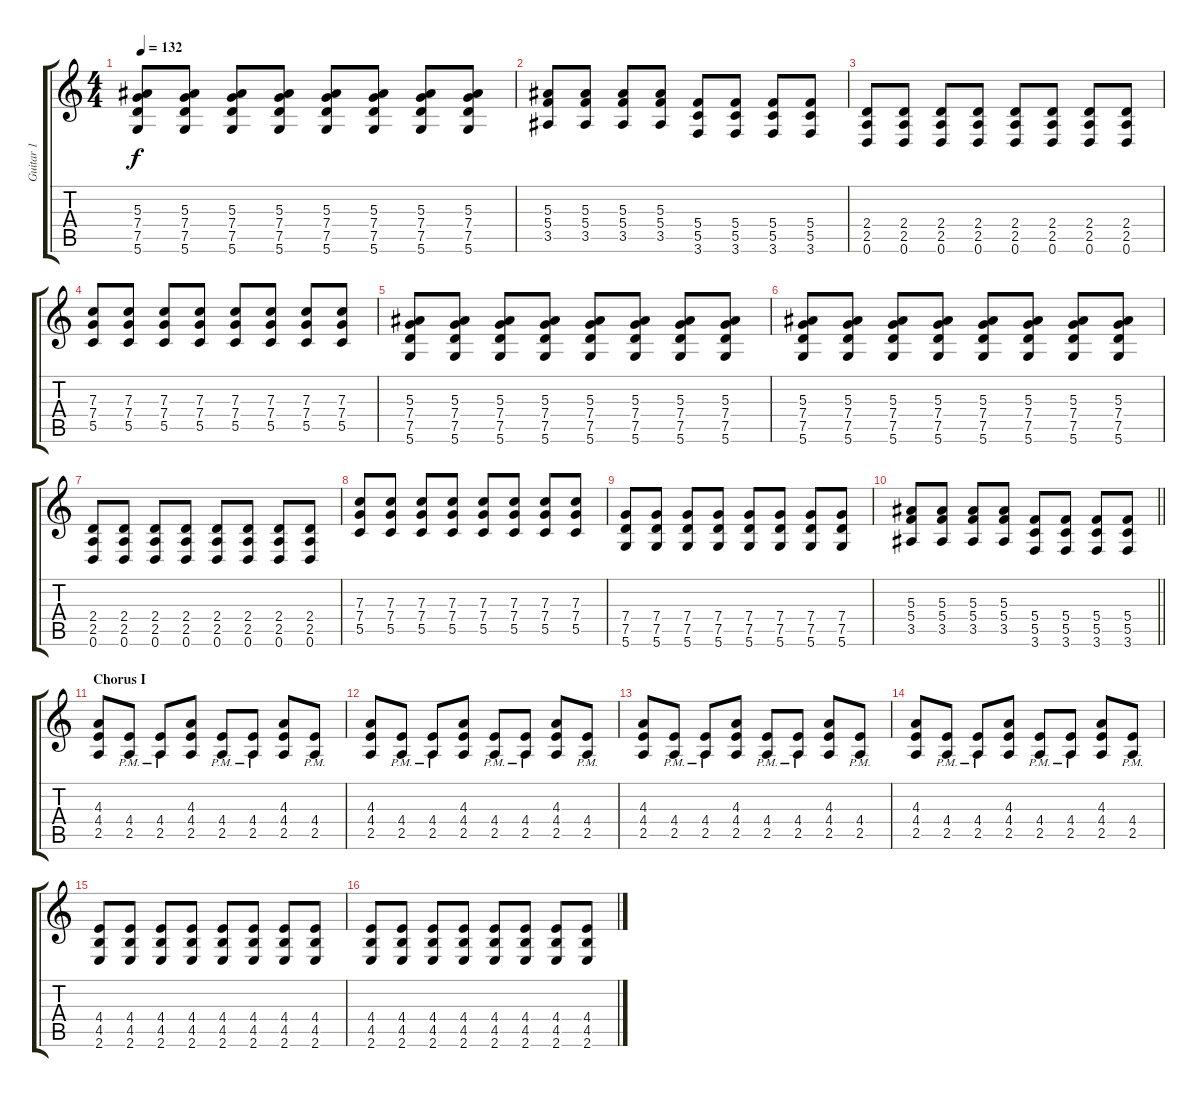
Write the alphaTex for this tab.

\track ("Guitar 1" "Guitar 1") {instrument distortionguitar}
\staff {score tabs}
\tuning (D4 A3 F3 C3 G2 D2) {hide}
\ts (4 4)
\tempo 132
\clef g2
\ks c
(5.3 7.4 7.5 5.6).8{dy f} (5.3 7.4 7.5 5.6).8 (5.3 7.4 7.5 5.6).8 (5.3 7.4 7.5 5.6).8 (5.3 7.4 7.5 5.6).8 (5.3 7.4 7.5 5.6).8 (5.3 7.4 7.5 5.6).8 (5.3 7.4 7.5 5.6).8 |
(5.3 5.4 3.5).8 (5.3 5.4 3.5).8 (5.3 5.4 3.5).8 (5.3 5.4 3.5).8 (5.4 5.5 3.6).8 (5.4 5.5 3.6).8 (5.4 5.5 3.6).8 (5.4 5.5 3.6).8 |
(2.4 2.5 0.6).8 (2.4 2.5 0.6).8 (2.4 2.5 0.6).8 (2.4 2.5 0.6).8 (2.4 2.5 0.6).8 (2.4 2.5 0.6).8 (2.4 2.5 0.6).8 (2.4 2.5 0.6).8 |
(7.3 7.4 5.5).8 (7.3 7.4 5.5).8 (7.3 7.4 5.5).8 (7.3 7.4 5.5).8 (7.3 7.4 5.5).8 (7.3 7.4 5.5).8 (7.3 7.4 5.5).8 (7.3 7.4 5.5).8 |
(5.3 7.4 7.5 5.6).8 (5.3 7.4 7.5 5.6).8 (5.3 7.4 7.5 5.6).8 (5.3 7.4 7.5 5.6).8 (5.3 7.4 7.5 5.6).8 (5.3 7.4 7.5 5.6).8 (5.3 7.4 7.5 5.6).8 (5.3 7.4 7.5 5.6).8 |
(5.3 7.4 7.5 5.6).8 (5.3 7.4 7.5 5.6).8 (5.3 7.4 7.5 5.6).8 (5.3 7.4 7.5 5.6).8 (5.3 7.4 7.5 5.6).8 (5.3 7.4 7.5 5.6).8 (5.3 7.4 7.5 5.6).8 (5.3 7.4 7.5 5.6).8 |
(2.4 2.5 0.6).8 (2.4 2.5 0.6).8 (2.4 2.5 0.6).8 (2.4 2.5 0.6).8 (2.4 2.5 0.6).8 (2.4 2.5 0.6).8 (2.4 2.5 0.6).8 (2.4 2.5 0.6).8 |
(7.3 7.4 5.5).8 (7.3 7.4 5.5).8 (7.3 7.4 5.5).8 (7.3 7.4 5.5).8 (7.3 7.4 5.5).8 (7.3 7.4 5.5).8 (7.3 7.4 5.5).8 (7.3 7.4 5.5).8 |
(7.4 7.5 5.6).8 (7.4 7.5 5.6).8 (7.4 7.5 5.6).8 (7.4 7.5 5.6).8 (7.4 7.5 5.6).8 (7.4 7.5 5.6).8 (7.4 7.5 5.6).8 (7.4 7.5 5.6).8 |
\barLineRight lightlight
(5.3 5.4 3.5).8 (5.3 5.4 3.5).8 (5.3 5.4 3.5).8 (5.3 5.4 3.5).8 (5.4 5.5 3.6).8 (5.4 5.5 3.6).8 (5.4 5.5 3.6).8 (5.4 5.5 3.6).8 |
\section ("" "Chorus I")
(4.3 4.4 2.5).8 (4.4{pm} 2.5{pm}).8 (4.4{pm} 2.5{pm}).8 (4.3 4.4 2.5).8 (4.4{pm} 2.5{pm}).8 (4.4{pm} 2.5{pm}).8 (4.3 4.4 2.5).8 (4.4{pm} 2.5{pm}).8 |
(4.3 4.4 2.5).8 (4.4{pm} 2.5{pm}).8 (4.4{pm} 2.5{pm}).8 (4.3 4.4 2.5).8 (4.4{pm} 2.5{pm}).8 (4.4{pm} 2.5{pm}).8 (4.3 4.4 2.5).8 (4.4{pm} 2.5{pm}).8 |
(4.3 4.4 2.5).8 (4.4{pm} 2.5{pm}).8 (4.4{pm} 2.5{pm}).8 (4.3 4.4 2.5).8 (4.4{pm} 2.5{pm}).8 (4.4{pm} 2.5{pm}).8 (4.3 4.4 2.5).8 (4.4{pm} 2.5{pm}).8 |
(4.3 4.4 2.5).8 (4.4{pm} 2.5{pm}).8 (4.4{pm} 2.5{pm}).8 (4.3 4.4 2.5).8 (4.4{pm} 2.5{pm}).8 (4.4{pm} 2.5{pm}).8 (4.3 4.4 2.5).8 (4.4{pm} 2.5{pm}).8 |
(4.4 4.5 2.6).8 (4.4 4.5 2.6).8 (4.4 4.5 2.6).8 (4.4 4.5 2.6).8 (4.4 4.5 2.6).8 (4.4 4.5 2.6).8 (4.4 4.5 2.6).8 (4.4 4.5 2.6).8 |
(4.4 4.5 2.6).8 (4.4 4.5 2.6).8 (4.4 4.5 2.6).8 (4.4 4.5 2.6).8 (4.4 4.5 2.6).8 (4.4 4.5 2.6).8 (4.4 4.5 2.6).8 (4.4 4.5 2.6).8
